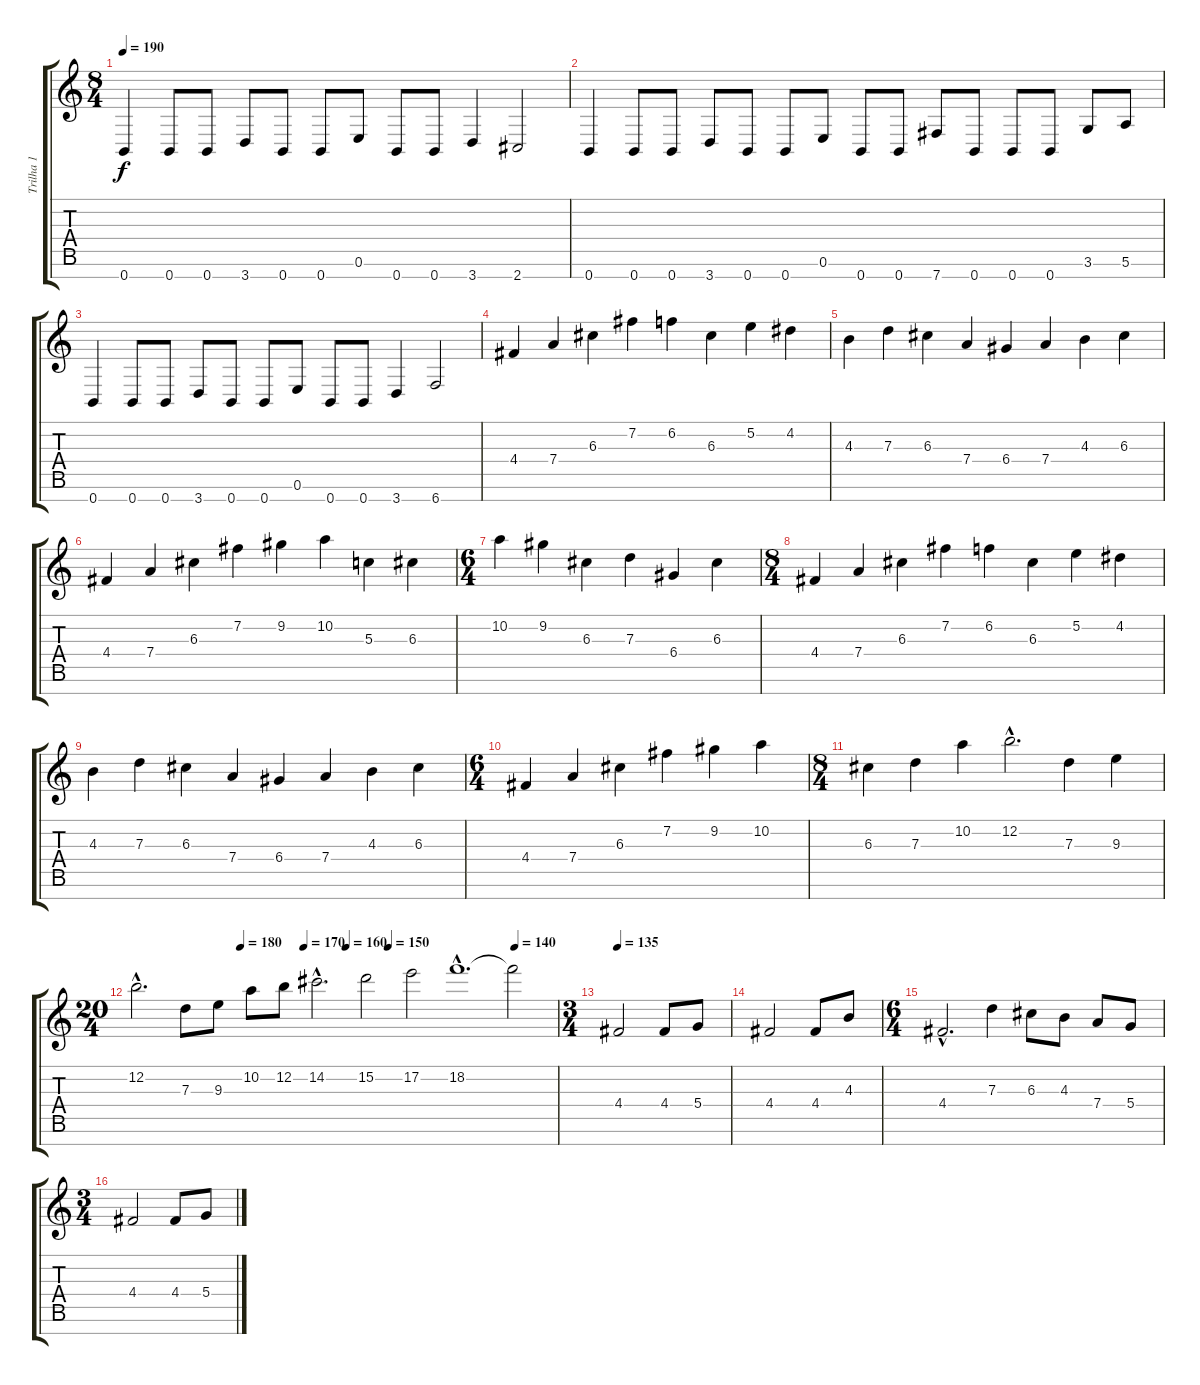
\track ("Trilha 1" "Trilha 1") {instrument distortionguitar}
\staff {score tabs}
\tuning (E4 B3 G3 D3 A2 E2 B1) {hide}
\ts (8 4)
\tempo 190
\clef g2
\ks c
0.7.4{dy f} 0.7.8 0.7.8 3.7.8 0.7.8 0.7.8 0.6.8 0.7.8 0.7.8 3.7.4 2.7.2 |
0.7.4 0.7.8 0.7.8 3.7.8 0.7.8 0.7.8 0.6.8 0.7.8 0.7.8 7.7.8 0.7.8 0.7.8 0.7.8 3.6.8 5.6.8 |
0.7.4 0.7.8 0.7.8 3.7.8 0.7.8 0.7.8 0.6.8 0.7.8 0.7.8 3.7.4 6.7.2 |
4.4.4 7.4.4 6.3.4 7.2.4 6.2.4 6.3.4 5.2.4 4.2.4 |
4.3.4 7.3.4 6.3.4 7.4.4 6.4.4 7.4.4 4.3.4 6.3.4 |
4.4.4 7.4.4 6.3.4 7.2.4 9.2.4 10.2.4 5.3.4 6.3.4 |
\ts (6 4)
10.2.4 9.2.4 6.3.4 7.3.4 6.4.4 6.3.4 |
\ts (8 4)
4.4.4 7.4.4 6.3.4 7.2.4 6.2.4 6.3.4 5.2.4 4.2.4 |
4.3.4 7.3.4 6.3.4 7.4.4 6.4.4 7.4.4 4.3.4 6.3.4 |
\ts (6 4)
4.4.4 7.4.4 6.3.4 7.2.4 9.2.4 10.2.4 |
\ts (8 4)
6.3.4 7.3.4 10.2.4 12.2{hac}.2{d} 7.3.4 9.3.4 |
\ts (20 4)
\tempo (180 0.25)
\tempo (170 0.4)
\tempo (160 0.5)
\tempo (150 0.6)
\tempo (140 0.9)
12.2{hac}.2{d} 7.3.8 9.3.8 10.2.8 12.2.8 14.2{hac}.2{d} 15.2.2 17.2.2 18.2{hac}.1{d} 18.2{t}.2 |
\ts (3 4)
\tempo 135
4.4.2 4.4.8 5.4.8 |
4.4.2 4.4.8 4.3.8 |
\ts (6 4)
4.4{hac}.2{d} 7.3.4 6.3.8 4.3.8 7.4.8 5.4.8 |
\ts (3 4)
4.4.2 4.4.8 5.4.8
